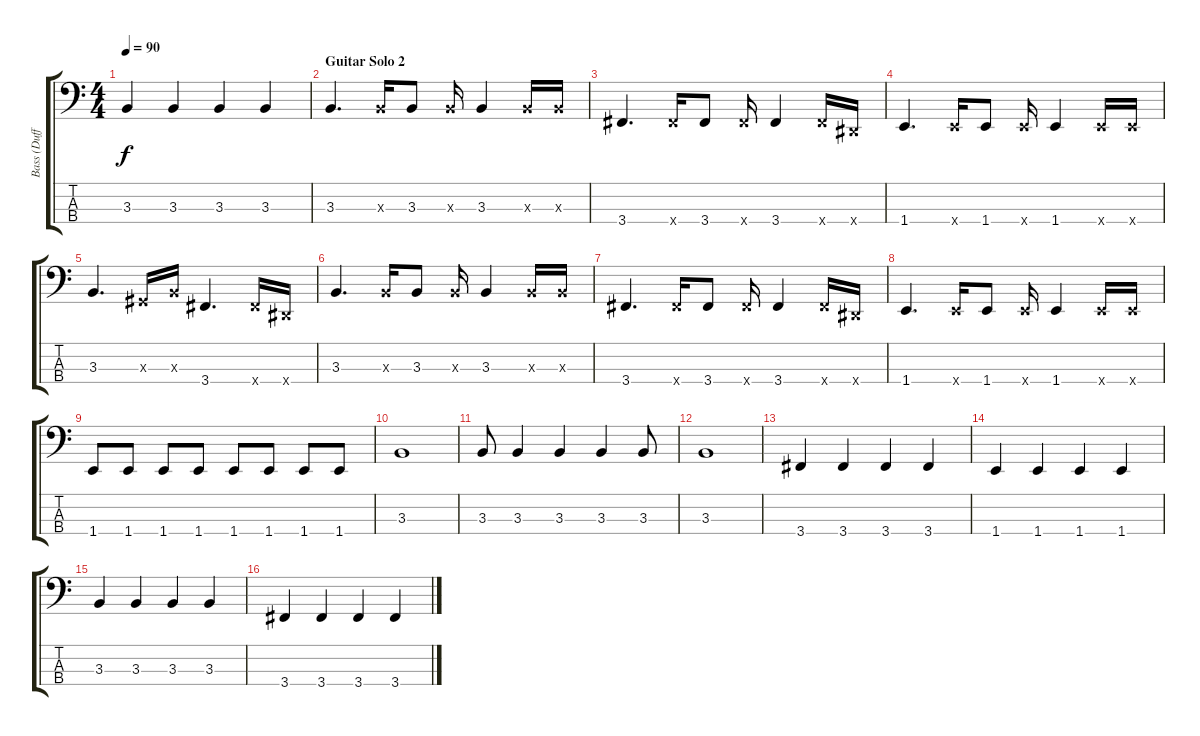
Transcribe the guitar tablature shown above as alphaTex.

\track ("Bass (Duff)" "Bass (Duff") {instrument electricbasspick}
\staff {score tabs}
\tuning (Gb2 Db2 Ab1 Eb1) {hide}
\ts (4 4)
\tempo 90
\clef f4
\ks c
3.3.4{dy f} 3.3.4 3.3.4 3.3.4 |
\section ("" "Guitar Solo 2")
3.3.4{d} 3.3{x}.16 3.3.8 3.3{x}.16 3.3.4 3.3{x}.16 3.3{x}.16 |
3.4.4{d} 3.4{x}.16 3.4.8 3.4{x}.16 3.4.4 3.4{x}.16 0.4{x}.16 |
1.4.4{d} 1.4{x}.16 1.4.8 1.4{x}.16 1.4.4 1.4{x}.16 1.4{x}.16 |
3.3.4{d} 0.3{x}.16 3.3{x}.16 3.4.4{d} 3.4{x}.16 0.4{x}.16 |
3.3.4{d} 3.3{x}.16 3.3.8 3.3{x}.16 3.3.4 3.3{x}.16 3.3{x}.16 |
3.4.4{d} 3.4{x}.16 3.4.8 3.4{x}.16 3.4.4 3.4{x}.16 0.4{x}.16 |
1.4.4{d} 1.4{x}.16 1.4.8 1.4{x}.16 1.4.4 1.4{x}.16 1.4{x}.16 |
1.4.8 1.4.8 1.4.8 1.4.8 1.4.8 1.4.8 1.4.8 1.4.8 |
3.3.1 |
3.3.8 3.3.4 3.3.4 3.3.4 3.3.8 |
3.3.1 |
3.4.4 3.4.4 3.4.4 3.4.4 |
1.4.4 1.4.4 1.4.4 1.4.4 |
3.3.4 3.3.4 3.3.4 3.3.4 |
3.4.4 3.4.4 3.4.4 3.4.4
